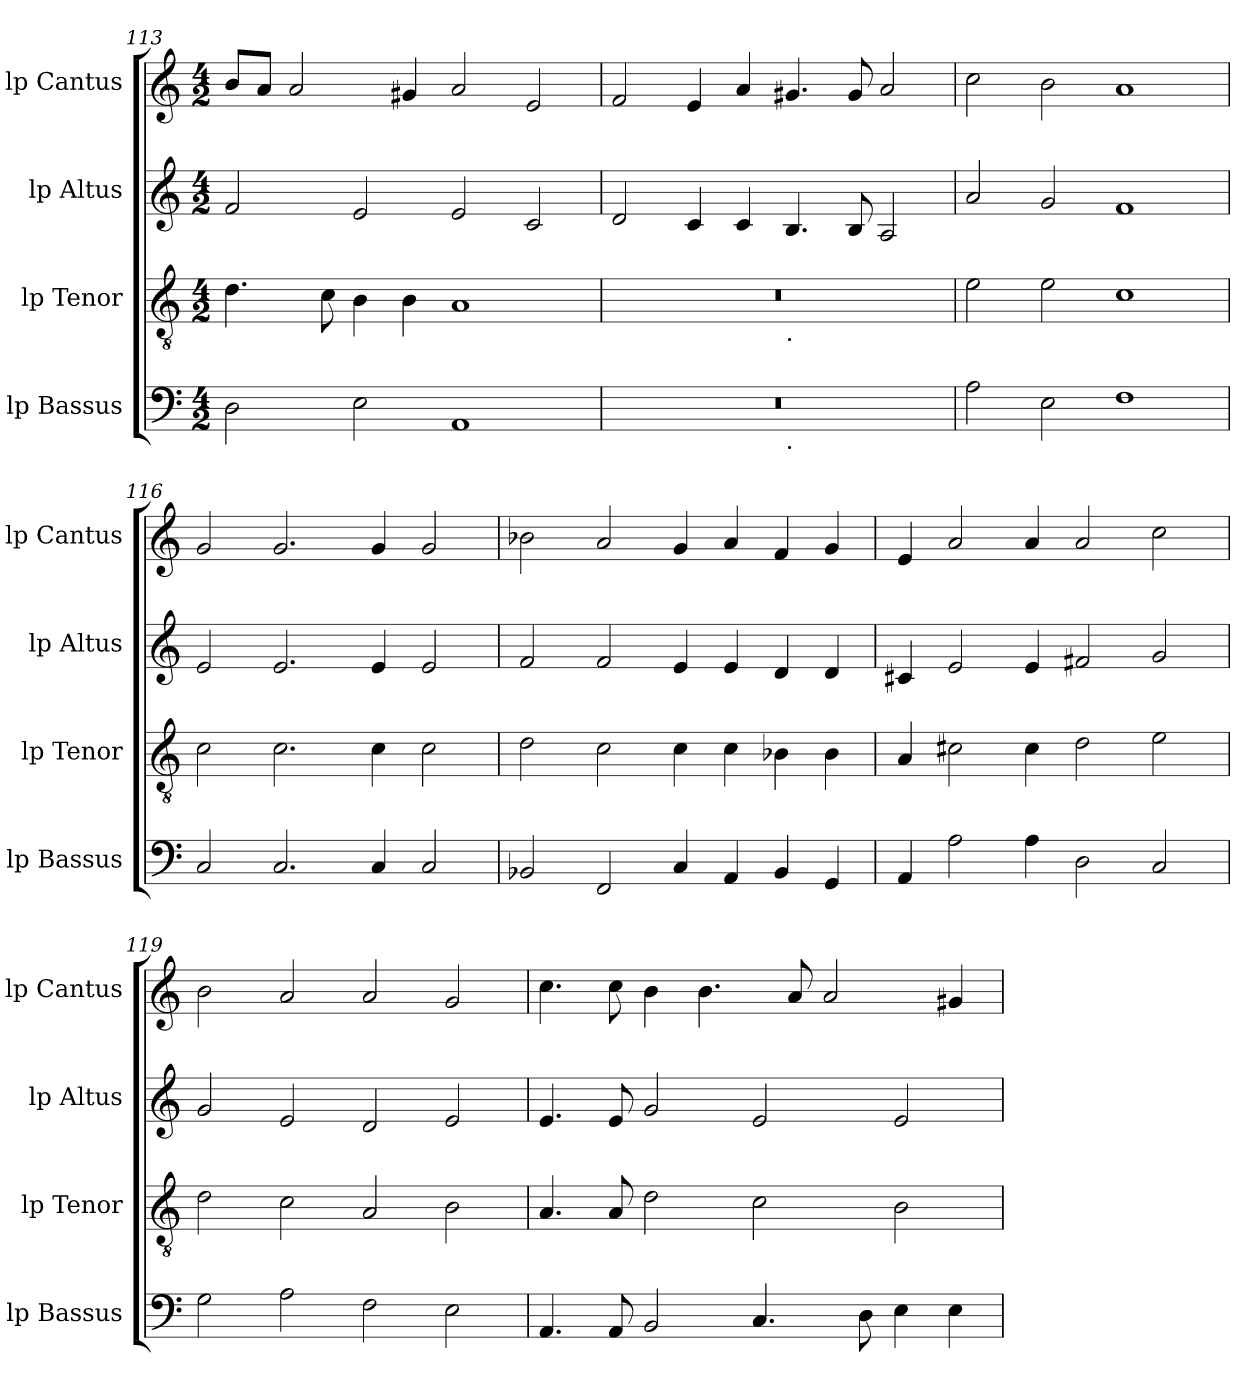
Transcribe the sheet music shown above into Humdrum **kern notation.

**kern	**kern	**kern	**kern
*part4	*part3	*part2	*part1
*staff4	*staff3	*staff2	*staff1
*I"lp Bassus	*I"lp Tenor	*I"lp Altus	*I"lp Cantus
*I'lp Bassus	*I'lp Tenor	*I'lp Altus	*I'lp Cantus
*clefF4	*clefGv2	*clefG2	*clefG2
*k[]	*k[]	*k[]	*k[]
*C:	*C:	*C:	*C:
*M4/2	*M4/2	*M4/2	*M4/2
=113	=113	=113	=113
2D\	4.d\	2f/	8b/L
.	.	.	8a/J
.	.	.	2a/
.	8c\	.	.
2E\	4B\	2e/	.
.	4B\	.	4g#X/
1AA	1A	2e/	2a/
.	.	2c/	2e/
=114	=114	=114	=114
*^	*^	*	*
0r	1ryy	0r	1ryy	2d/	2f/
.	.	.	.	4c/	4e/
.	.	.	.	4c/	4a/
!	!	!	!LO:TX:b:t=.	!	!
!	!LO:TX:b:t=.	!	!	!	!
.	1ryy	.	1ryy	4.B/	4.g#X/
.	.	.	.	8B/	8g#/
.	.	.	.	2A/	2a/
*v	*v	*	*	*	*
*	*v	*v	*	*
=115	=115	=115	=115
2A\	2e\	2a/	2cc\
2E\	2e\	2g/	2b\
1F	1c	1f	1a
=116	=116	=116	=116
2C/	2c\	2e/	2g/
2.C/	2.c\	2.e/	2.g/
4C/	4c\	4e/	4g/
2C/	2c\	2e/	2g/
!!LO:LB:g=z
=117	=117	=117	=117
2BB-X/	2d\	2f/	2b-X\
2FF/	2c\	2f/	2a/
4C/	4c\	4e/	4g/
4AA/	4c\	4e/	4a/
4BB-/	4B-X\	4d/	4f/
4GG/	4B-\	4d/	4g/
=118	=118	=118	=118
4AA/	4A/	4c#X/	4e/
2A\	2c#X\	2e/	2a/
4A\	4c#\	4e/	4a/
2D\	2d\	2f#X/	2a/
2C/	2e\	2g/	2cc\
=119	=119	=119	=119
2G\	2d\	2g/	2b\
2A\	2c\	2e/	2a/
2F\	2A/	2d/	2a/
2E\	2B\	2e/	2g/
=120	=120	=120	=120
4.AA/	4.A/	4.e/	4.cc\
8AA/	8A/	8e/	8cc\
2BB/	2d\	2g/	4b\
.	.	.	4.b\
4.C/	2c\	2e/	.
.	.	.	8a/
.	.	.	2a/
8D\	.	.	.
4E\	2B\	2e/	.
4E\	.	.	4g#X/
=	=	=	=
*-	*-	*-	*-
